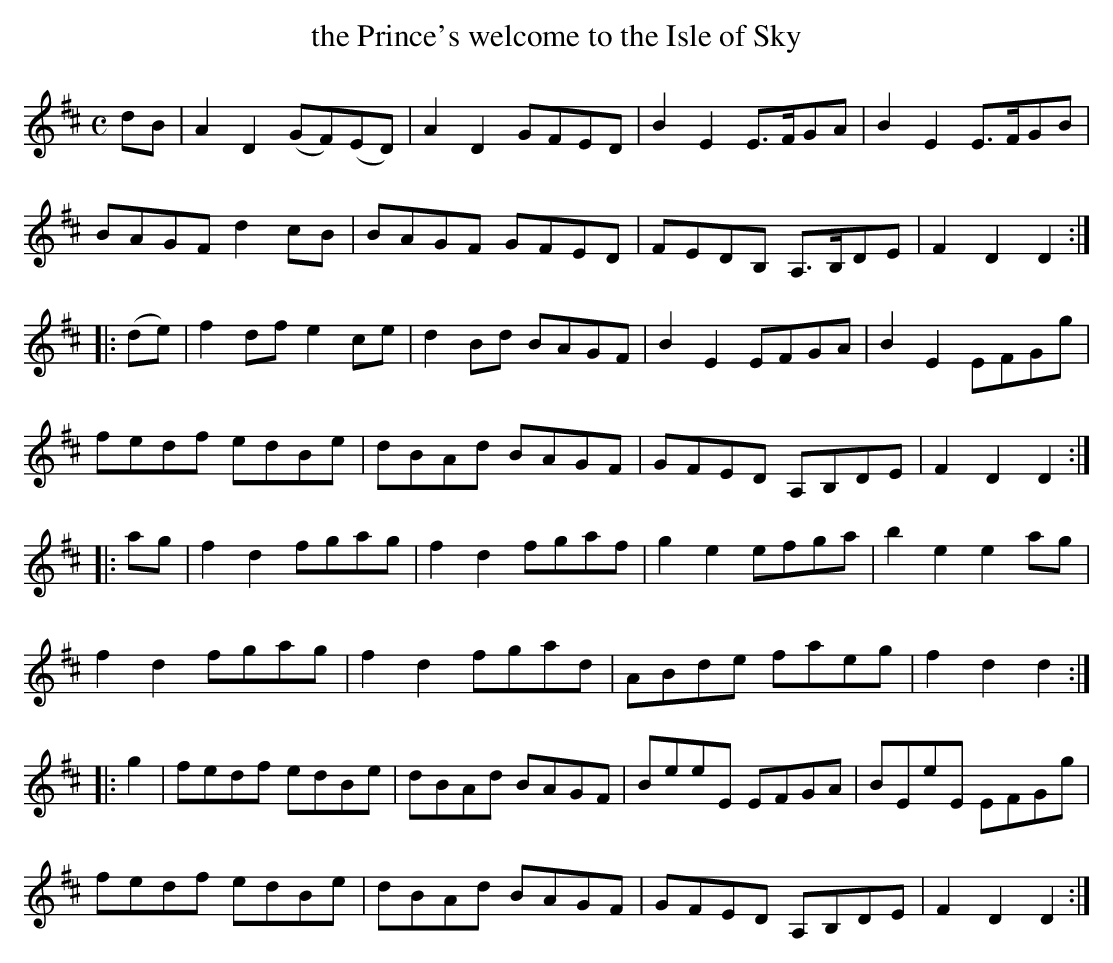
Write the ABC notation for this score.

X:1
T:the Prince's welcome to the Isle of Sky
M:C
K:D
dB|\
A2D2 (GF)(ED)| A2D2 GFED| B2E2 E>FGA| B2E2 E>FGB|
BAGF d2cB| BAGF GFED| FEDB, A,>B,DE| F2D2 D2:|
|:(de)|\
f2df e2ce| d2Bd BAGF| B2E2 EFGA| B2E2 EFGg|
fedf edBe| dBAd BAGF| GFED A,B,DE| F2D2 D2:|
|:ag|\
f2d2 fgag| f2d2 fgaf| g2e2 efga| b2e2 e2ag|
f2d2 fgag| f2d2 fgad| ABde faeg| f2d2 d2:|
|:g2|\
fedf edBe| dBAd BAGF| BeeE EFGA| BEeE EFGg|
fedf edBe| dBAd BAGF| GFED A,B,DE| F2D2 D2:|
